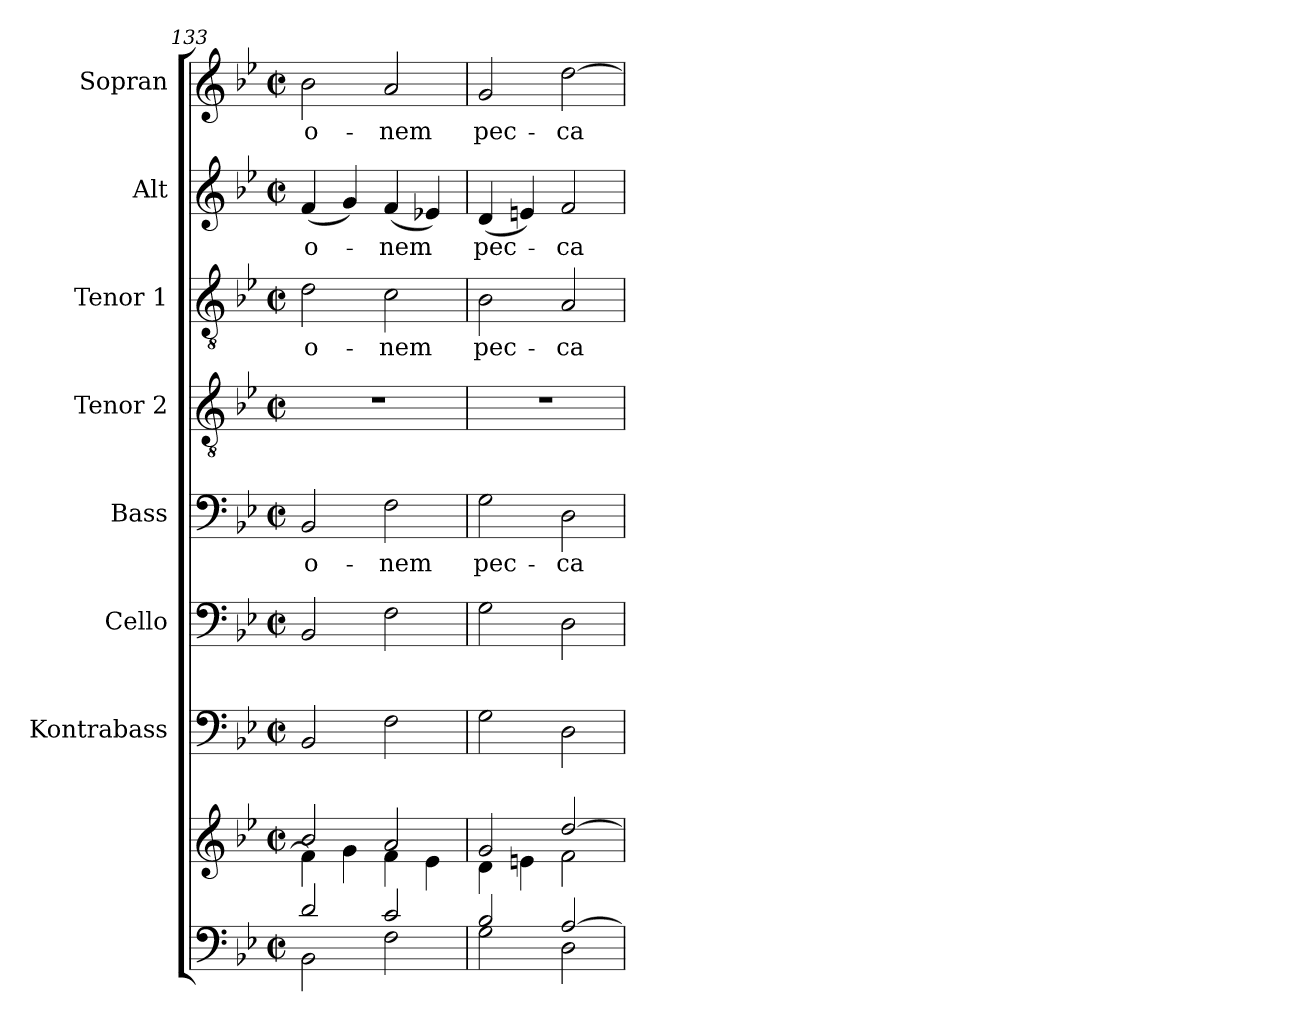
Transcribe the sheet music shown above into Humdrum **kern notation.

**kern	**kern	**kern	**kern	**kern	**text	**kern	**kern	**text	**kern	**text	**kern	**text
*part8	*part8	*part7	*part6	*part5	*part5	*part4	*part3	*part3	*part2	*part2	*part1	*part1
*staff9	*staff8	*staff7	*staff6	*staff5	*staff5	*staff4	*staff3	*staff3	*staff2	*staff2	*staff1	*staff1
*	*	*I"Kontrabass	*I"Cello	*I"Bass	*	*I"Tenor 2	*I"Tenor 1	*	*I"Alt	*	*I"Sopran	*
*	*	*I'Kb.	*	*I'B.	*	*I'T. 2	*I'T. 1	*	*I'A.	*	*I'S.	*
*clefF4	*clefG2	*clefF4	*clefF4	*clefF4	*	*clefGv2	*clefGv2	*	*clefG2	*	*clefG2	*
*	*	*ITrd7c12	*	*	*	*	*	*	*	*	*	*
*k[b-e-]	*k[b-e-]	*k[b-e-]	*k[b-e-]	*k[b-e-]	*	*k[b-e-]	*k[b-e-]	*	*k[b-e-]	*	*k[b-e-]	*
*B-:	*B-:	*B-:	*B-:	*B-:	*	*B-:	*B-:	*	*B-:	*	*B-:	*
*M2/2	*M2/2	*M2/2	*M2/2	*M2/2	*	*M2/2	*M2/2	*	*M2/2	*	*M2/2	*
*met(c|)	*met(c|)	*met(c|)	*met(c|)	*met(c|)	*	*met(c|)	*met(c|)	*	*met(c|)	*	*met(c|)	*
=133	=133	=133	=133	=133	=133	=133	=133	=133	=133	=133	=133	=133
*^	*^	*	*	*	*	*	*	*	*	*	*	*
!	!	!	!	!	!	!	!LO:LY:b	!	!	!LO:LY:b	!	!LO:LY:b	!	!LO:LY:b
2d/	2BB-\	2b-/	4f\]	2BBB-/	2BB-/	2BB-/	-o-	1r	2d\	-o-	(<4f/	-o-	2b-\	-o-
.	.	.	4g\	.	.	.	.	.	.	.	4g/)	.	.	.
!	!	!	!	!	!	!	!LO:LY:b	!	!	!LO:LY:b	!	!LO:LY:b	!	!LO:LY:b
2c/	2F\	2a/	4f\	2FF\	2F\	2F\	-nem	.	2c\	-nem	(<4f/	-nem	2a/	-nem
.	.	.	4e-\	.	.	.	.	.	.	.	4e-X/)	.	.	.
=134	=134	=134	=134	=134	=134	=134	=134	=134	=134	=134	=134	=134	=134	=134
!	!	!	!	!	!	!	!LO:LY:b	!	!	!LO:LY:b	!	!LO:LY:b	!	!LO:LY:b
2B-/	2G\	2g/	4d\	2GG\	2G\	2G\	pec-	1r	2B-\	pec-	(<4d/	pec-	2g/	pec-
.	.	.	4en\	.	.	.	.	.	.	.	4en/)	.	.	.
!	!	!	!	!	!	!	!LO:LY:b	!	!	!LO:LY:b	!	!LO:LY:b	!	!LO:LY:b
[>2A/	2D\	[>2dd/	2f\	2DD\	2D\	2D\	-ca-	.	2A/	-ca-	2f/	-ca-	[2dd\	-ca-
*v	*v	*	*	*	*	*	*	*	*	*	*	*	*	*
*	*v	*v	*	*	*	*	*	*	*	*	*	*	*
=	=	=	=	=	=	=	=	=	=	=	=	=
*-	*-	*-	*-	*-	*-	*-	*-	*-	*-	*-	*-	*-
